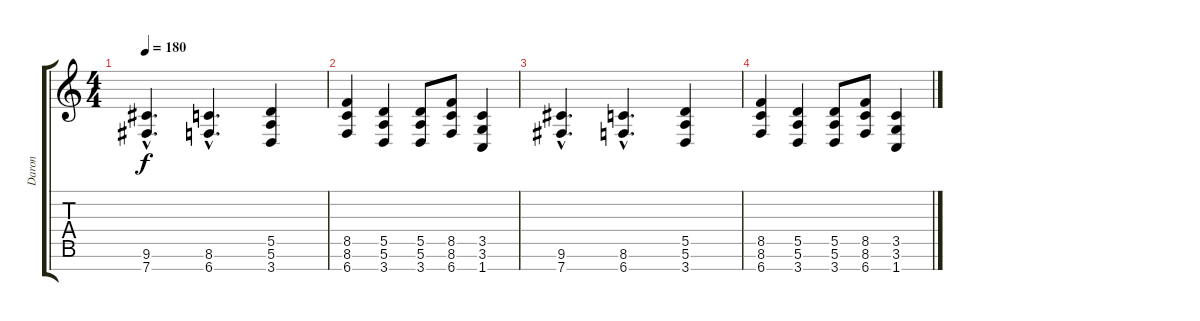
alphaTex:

\track ("Daron" "Daron") {instrument distortionguitar}
\staff {score tabs}
\tuning (E4 B3 G3 D3 A2 E2 B1) {hide}
\ts (4 4)
\tempo 180
\clef g2
\ks c
(9.6{hac} 7.7{hac}).4{d dy f} (8.6{hac} 6.7{hac}).4{d} (5.5 5.6 3.7).4 |
(8.5 8.6 6.7).4 (5.5 5.6 3.7).4 (5.5 5.6 3.7).8 (8.5 8.6 6.7).8 (3.5 3.6 1.7).4 |
(9.6{hac} 7.7{hac}).4{d} (8.6{hac} 6.7{hac}).4{d} (5.5 5.6 3.7).4 |
(8.5 8.6 6.7).4 (5.5 5.6 3.7).4 (5.5 5.6 3.7).8 (8.5 8.6 6.7).8 (3.5 3.6 1.7).4
